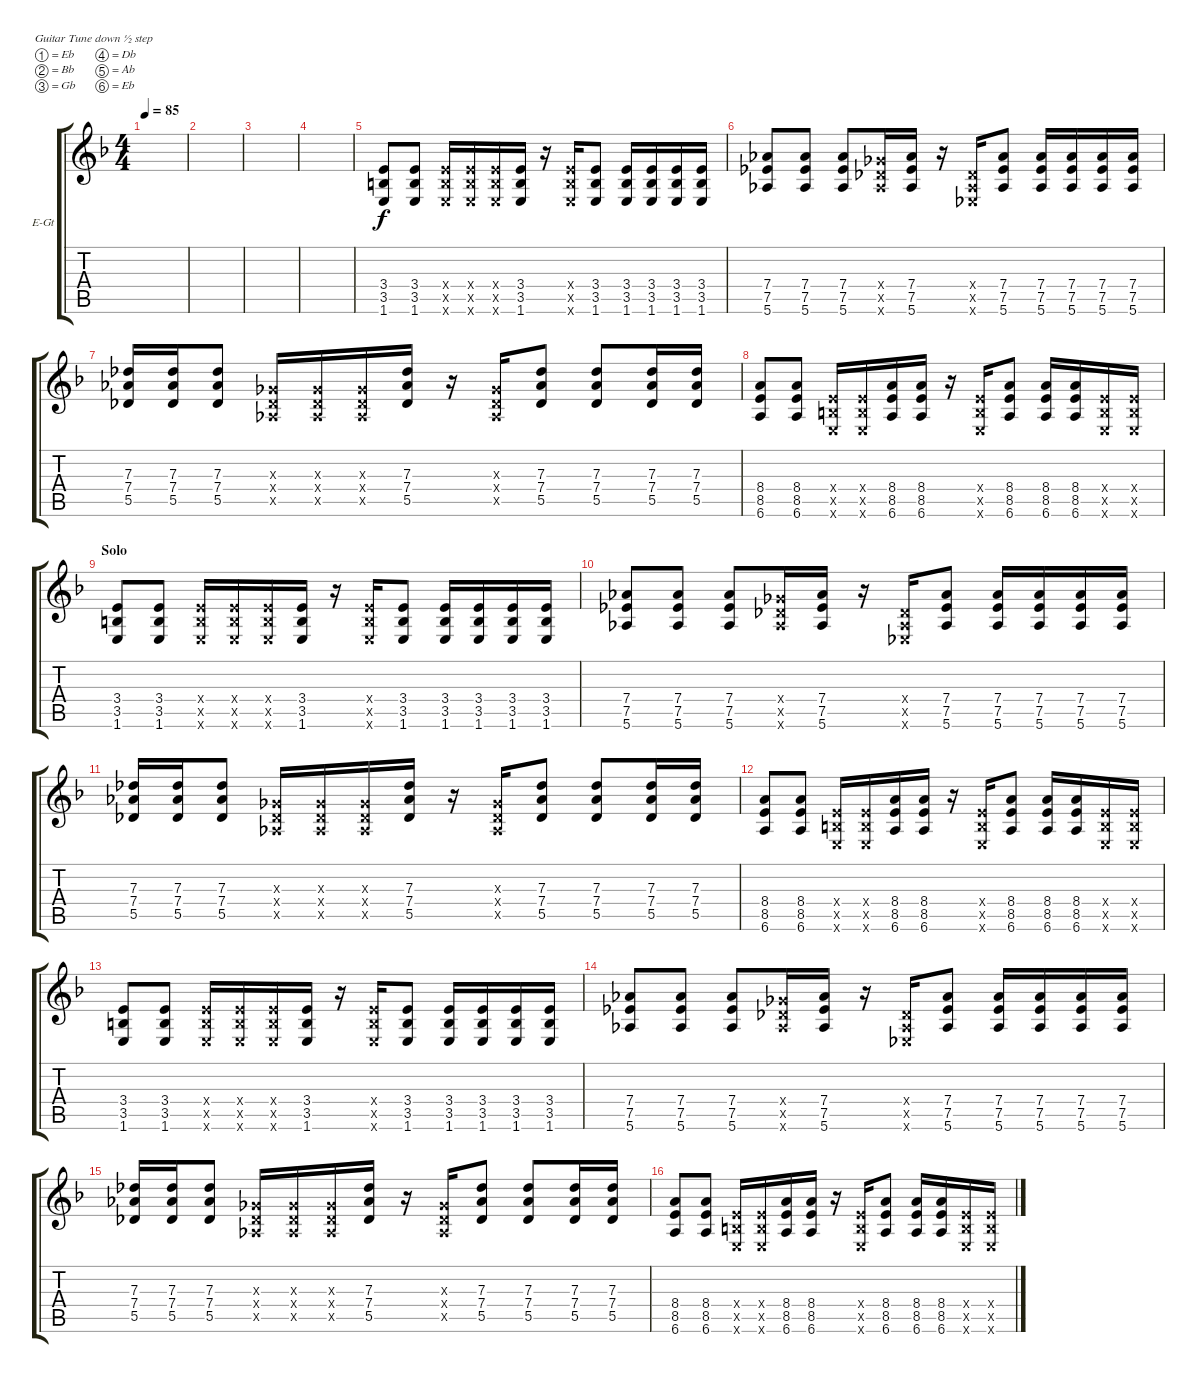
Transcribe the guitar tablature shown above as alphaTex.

\defaultSystemsLayout 4
\bracketExtendMode groupsimilarinstruments
\firstSystemTrackNameOrientation horizontal
\otherSystemsTrackNameOrientation horizontal
\track ("Guitar 6" "E-Gt") {instrument distortionguitar}
\staff {score tabs}
\tuning (Eb4 Bb3 Gb3 Db3 Ab2 Eb2)
\ts (4 4)
\tempo 85
\clef g2
\ks dminor
|
|
|
|
(1.6 3.5 3.4).8 (1.6 3.5 3.4).8 (1.6{x} 3.5{x} 3.4{x}).16 (1.6{x} 3.5{x} 3.4{x}).16 (1.6{x} 3.5{x} 3.4{x}).16 (1.6 3.5 3.4).16 r.16 (1.6{x} 3.5{x} 3.4{x}).16 (1.6 3.5 3.4).8 (1.6 3.5 3.4).16 (1.6 3.5 3.4).16 (1.6 3.5 3.4).16 (1.6 3.5 3.4).16 |
(5.6 7.5 7.4).8 (5.6 7.5 7.4).8 (5.6 7.5 7.4).8 (5.6{x} 5.5{x} 5.4{x}).16 (5.6 7.5 7.4).16 r.16 (0.6{x} 0.5{x} 0.4{x}).16 (7.4 7.5 5.6).8 (7.4 7.5 5.6).16 (7.4 7.5 5.6).16 (7.4 7.5 5.6).16 (7.4 7.5 5.6).16 |
(5.5 7.3 7.4).16 (7.3 7.4 5.5).16 (5.5 7.4 7.3).8 (0.5{x} 0.4{x} 0.3{x}).16 (0.5{x} 0.4{x} 0.3{x}).16 (0.5{x} 0.4{x} 0.3{x}).16 (7.3 7.4 5.5).16 r.16 (0.5{x} 0.3{x} 0.4{x}).16 (5.5 7.4 7.3).8 (5.5 7.4 7.3).8 (5.5 7.3 7.4).16 (5.5 7.4 7.3).16 |
(6.6 8.5 8.4).8 (6.6 8.5 8.4).8 (1.6{x} 3.5{x} 3.4{x}).16 (1.6{x} 3.5{x} 3.4{x}).16 (6.6 8.5 8.4).16 (6.6 8.5 8.4).16 r.16 (1.6{x} 3.5{x} 3.4{x}).16 (6.6 8.5 8.4).8 (6.6 8.5 8.4).16 (6.6 8.5 8.4).16 (1.6{x} 3.5{x} 3.4{x}).16 (1.6{x} 3.5{x} 3.4{x}).16 |
\section ("" "Solo")
(1.6 3.5 3.4).8 (1.6 3.5 3.4).8 (1.6{x} 3.5{x} 3.4{x}).16 (1.6{x} 3.5{x} 3.4{x}).16 (1.6{x} 3.5{x} 3.4{x}).16 (1.6 3.5 3.4).16 r.16 (1.6{x} 3.5{x} 3.4{x}).16 (1.6 3.5 3.4).8 (1.6 3.5 3.4).16 (1.6 3.5 3.4).16 (1.6 3.5 3.4).16 (1.6 3.5 3.4).16 |
(5.6 7.5 7.4).8 (5.6 7.5 7.4).8 (5.6 7.5 7.4).8 (5.6{x} 5.5{x} 5.4{x}).16 (5.6 7.5 7.4).16 r.16 (0.6{x} 0.5{x} 0.4{x}).16 (7.4 7.5 5.6).8 (7.4 7.5 5.6).16 (7.4 7.5 5.6).16 (7.4 7.5 5.6).16 (7.4 7.5 5.6).16 |
(5.5 7.3 7.4).16 (7.3 7.4 5.5).16 (5.5 7.4 7.3).8 (0.5{x} 0.4{x} 0.3{x}).16 (0.5{x} 0.4{x} 0.3{x}).16 (0.5{x} 0.4{x} 0.3{x}).16 (7.3 7.4 5.5).16 r.16 (0.5{x} 0.3{x} 0.4{x}).16 (5.5 7.4 7.3).8 (5.5 7.4 7.3).8 (5.5 7.3 7.4).16 (5.5 7.4 7.3).16 |
(6.6 8.5 8.4).8 (6.6 8.5 8.4).8 (1.6{x} 3.5{x} 3.4{x}).16 (1.6{x} 3.5{x} 3.4{x}).16 (6.6 8.5 8.4).16 (6.6 8.5 8.4).16 r.16 (1.6{x} 3.5{x} 3.4{x}).16 (6.6 8.5 8.4).8 (6.6 8.5 8.4).16 (6.6 8.5 8.4).16 (1.6{x} 3.5{x} 3.4{x}).16 (1.6{x} 3.5{x} 3.4{x}).16 |
(1.6 3.5 3.4).8 (1.6 3.5 3.4).8 (1.6{x} 3.5{x} 3.4{x}).16 (1.6{x} 3.5{x} 3.4{x}).16 (1.6{x} 3.5{x} 3.4{x}).16 (1.6 3.5 3.4).16 r.16 (1.6{x} 3.5{x} 3.4{x}).16 (1.6 3.5 3.4).8 (1.6 3.5 3.4).16 (1.6 3.5 3.4).16 (1.6 3.5 3.4).16 (1.6 3.5 3.4).16 |
(5.6 7.5 7.4).8 (5.6 7.5 7.4).8 (5.6 7.5 7.4).8 (5.6{x} 5.5{x} 5.4{x}).16 (5.6 7.5 7.4).16 r.16 (0.6{x} 0.5{x} 0.4{x}).16 (7.4 7.5 5.6).8 (7.4 7.5 5.6).16 (7.4 7.5 5.6).16 (7.4 7.5 5.6).16 (7.4 7.5 5.6).16 |
(5.5 7.3 7.4).16 (7.3 7.4 5.5).16 (5.5 7.4 7.3).8 (0.5{x} 0.4{x} 0.3{x}).16 (0.5{x} 0.4{x} 0.3{x}).16 (0.5{x} 0.4{x} 0.3{x}).16 (7.3 7.4 5.5).16 r.16 (0.5{x} 0.3{x} 0.4{x}).16 (5.5 7.4 7.3).8 (5.5 7.4 7.3).8 (5.5 7.3 7.4).16 (5.5 7.4 7.3).16 |
(6.6 8.5 8.4).8 (6.6 8.5 8.4).8 (1.6{x} 3.5{x} 3.4{x}).16 (1.6{x} 3.5{x} 3.4{x}).16 (6.6 8.5 8.4).16 (6.6 8.5 8.4).16 r.16 (1.6{x} 3.5{x} 3.4{x}).16 (6.6 8.5 8.4).8 (6.6 8.5 8.4).16 (6.6 8.5 8.4).16 (1.6{x} 3.5{x} 3.4{x}).16 (1.6{x} 3.5{x} 3.4{x}).16
